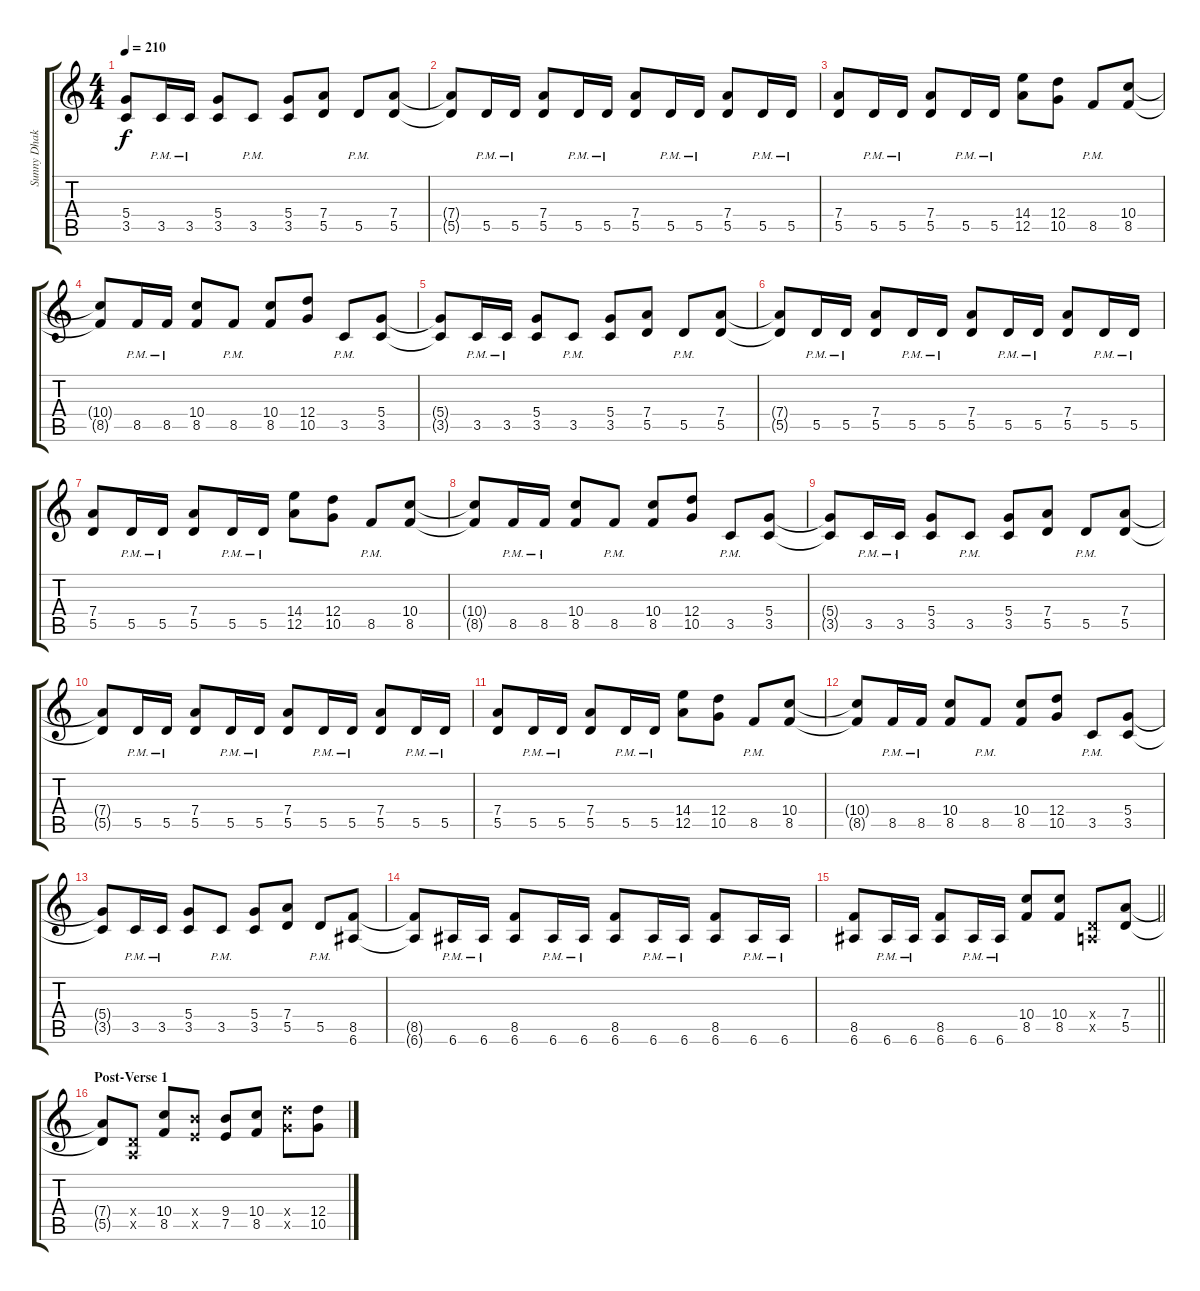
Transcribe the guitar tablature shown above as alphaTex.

\track ("Sunny Dhak" "Sunny Dhak") {instrument distortionguitar}
\staff {score tabs}
\tuning (E4 B3 G3 D3 A2 E2) {hide}
\ts (4 4)
\tempo 210
\clef g2
\ks c
(5.4{t} 3.5{t}).8{dy f} 3.5{pm}.16 3.5{pm}.16 (5.4 3.5).8 3.5{pm}.8 (5.4 3.5).8 (7.4 5.5).8 5.5{pm}.8 (7.4 5.5).8 |
(7.4{t} 5.5{t}).8 5.5{pm}.16 5.5{pm}.16 (7.4 5.5).8 5.5{pm}.16 5.5{pm}.16 (7.4 5.5).8 5.5{pm}.16 5.5{pm}.16 (7.4 5.5).8 5.5{pm}.16 5.5{pm}.16 |
(7.4 5.5).8 5.5{pm}.16 5.5{pm}.16 (7.4 5.5).8 5.5{pm}.16 5.5{pm}.16 (14.4 12.5).8 (12.4 10.5).8 8.5{pm}.8 (10.4 8.5).8 |
(10.4{t} 8.5{t}).8 8.5{pm}.16 8.5{pm}.16 (10.4 8.5).8 8.5{pm}.8 (10.4 8.5).8 (12.4 10.5).8 3.5{pm}.8 (5.4 3.5).8 |
(5.4{t} 3.5{t}).8 3.5{pm}.16 3.5{pm}.16 (5.4 3.5).8 3.5{pm}.8 (5.4 3.5).8 (7.4 5.5).8 5.5{pm}.8 (7.4 5.5).8 |
(7.4{t} 5.5{t}).8 5.5{pm}.16 5.5{pm}.16 (7.4 5.5).8 5.5{pm}.16 5.5{pm}.16 (7.4 5.5).8 5.5{pm}.16 5.5{pm}.16 (7.4 5.5).8 5.5{pm}.16 5.5{pm}.16 |
(7.4 5.5).8 5.5{pm}.16 5.5{pm}.16 (7.4 5.5).8 5.5{pm}.16 5.5{pm}.16 (14.4 12.5).8 (12.4 10.5).8 8.5{pm}.8 (10.4 8.5).8 |
(10.4{t} 8.5{t}).8 8.5{pm}.16 8.5{pm}.16 (10.4 8.5).8 8.5{pm}.8 (10.4 8.5).8 (12.4 10.5).8 3.5{pm}.8 (5.4 3.5).8 |
(5.4{t} 3.5{t}).8 3.5{pm}.16 3.5{pm}.16 (5.4 3.5).8 3.5{pm}.8 (5.4 3.5).8 (7.4 5.5).8 5.5{pm}.8 (7.4 5.5).8 |
(7.4{t} 5.5{t}).8 5.5{pm}.16 5.5{pm}.16 (7.4 5.5).8 5.5{pm}.16 5.5{pm}.16 (7.4 5.5).8 5.5{pm}.16 5.5{pm}.16 (7.4 5.5).8 5.5{pm}.16 5.5{pm}.16 |
(7.4 5.5).8 5.5{pm}.16 5.5{pm}.16 (7.4 5.5).8 5.5{pm}.16 5.5{pm}.16 (14.4 12.5).8 (12.4 10.5).8 8.5{pm}.8 (10.4 8.5).8 |
(10.4{t} 8.5{t}).8 8.5{pm}.16 8.5{pm}.16 (10.4 8.5).8 8.5{pm}.8 (10.4 8.5).8 (12.4 10.5).8 3.5{pm}.8 (5.4 3.5).8 |
(5.4{t} 3.5{t}).8 3.5{pm}.16 3.5{pm}.16 (5.4 3.5).8 3.5{pm}.8 (5.4 3.5).8 (7.4 5.5).8 5.5{pm}.8 (8.5 6.6).8 |
(8.5{t} 6.6{t}).8 6.6{pm}.16 6.6{pm}.16 (8.5 6.6).8 6.6{pm}.16 6.6{pm}.16 (8.5 6.6).8 6.6{pm}.16 6.6{pm}.16 (8.5 6.6).8 6.6{pm}.16 6.6{pm}.16 |
\barLineRight lightlight
(8.5 6.6).8 6.6{pm}.16 6.6{pm}.16 (8.5 6.6).8 6.6{pm}.16 6.6{pm}.16 (10.4 8.5).8 (10.4 8.5).8 (0.4{x} 0.5{x}).8 (7.4 5.5).8 |
\section ("" "Post-Verse 1")
(7.4{t} 5.5{t}).8 (0.4{x} 0.5{x}).8 (10.4 8.5).8 (9.4{x} 7.5{x}).8 (9.4 7.5).8 (10.4 8.5).8 (12.4{x} 10.5{x}).8 (12.4 10.5).8
